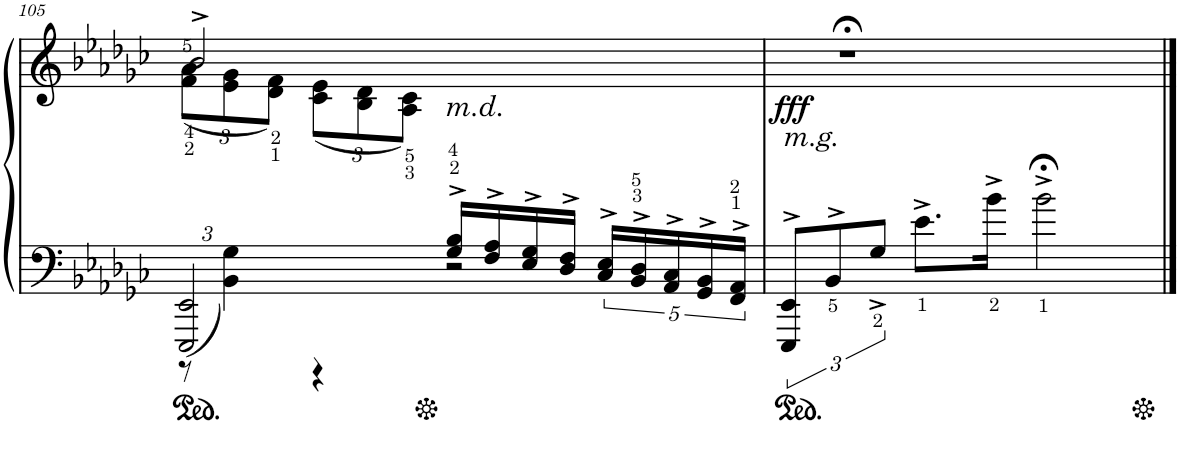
**kern	**kern	**dynam
*part1	*part1	*part1
*staff2	*staff1	*staff1/2
*I"Piano	*	*
*I'Pno.	*	*
!!LO:PB:g=z
*clefF4	*clefG2	*
*k[b-e-a-d-g-c-]	*k[b-e-a-d-g-c-]	*
*M4/4	*M4/4	*
*met(c)	*met(c)	*
=105	=105	=105
*^	*^	*
*	*^	*	*	*
*	*	*Xbrackettup	*	*Xbrackettup	*
2ryy	2EEE-/ 2EE-/	12r	2b-^/	(12f\ 12a-\L	.
.	.	6BB-\ 6G-\	.	12e-\ 12g-\	.
.	.	.	.	12d-\ 12f\J)	.
.	.	4r	.	(12c-\ 12e-\L	.
.	.	.	.	12B-\ 12d-\	.
.	.	.	.	12A-\ 12c-\J)	.
!	!	!	!LO:TX:b:i:t=m.d.	!	!
16G-/^> 16B-/^>LL	2r	2ryy	2ryy	2ryy	.
16F/^> 16A-/^>	.	.	.	.	.
16E-/^> 16G-/^>	.	.	.	.	.
16D-/^> 16F/^>JJ	.	.	.	.	.
*brackettup	*	*	*	*	*
20C-/^> 20E-/^>LL	.	.	.	.	.
20BB-/^> 20D-/^>	.	.	.	.	.
20AA-/^> 20C-/^>	.	.	.	.	.
20GG-/^> 20BB-/^>	.	.	.	.	.
20FF/^> 20AA-/^>JJ	.	.	.	.	.
*v	*v	*v	*	*	*
*	*v	*v	*
=106	=106	=106
!LO:TX:a:i:t=m.g.	!	!
!	!	!LO:DY:b
12EEE-/^> 12EE-/^>L	1r;<	fff
12BB-^>/	.	.
12G-^/J	.	.
8.e-^\L	.	.
16b-^\Jk	.	.
2b-;<^\	.	.
==	==	==
*-	*-	*-
